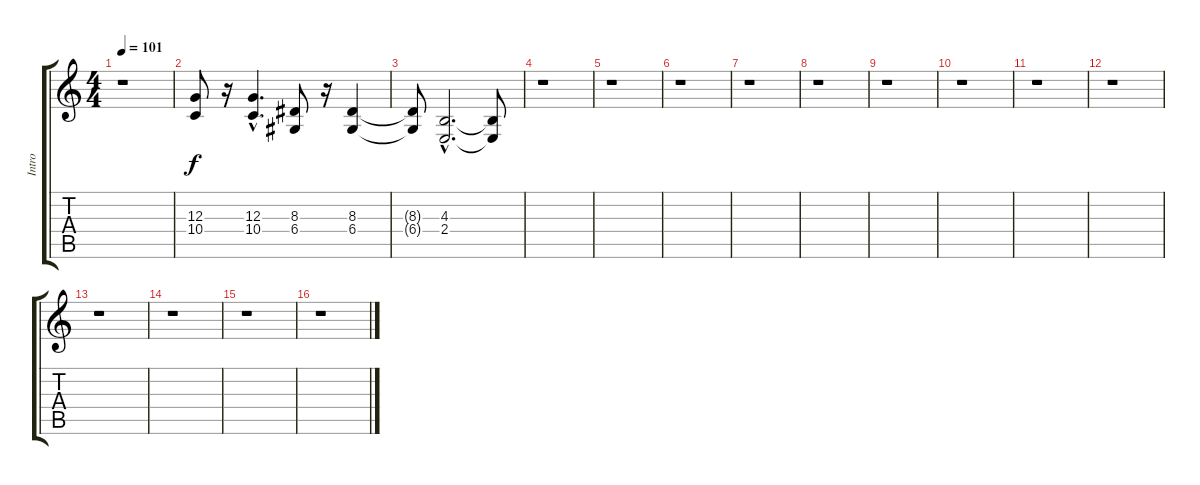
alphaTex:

\track ("Intro" "Intro") {instrument dulcimer}
\staff {score tabs}
\tuning (E4 B3 G3 D3 A2 E2) {hide}
\ts (4 4)
\tempo 101
\clef g2
\ks c
r.1{dy f instrument dulcimer} |
(12.3 10.4).8 r.16 (12.3{hac} 10.4{hac}).4{d} (8.3 6.4).8 r.16 (8.3 6.4).4 |
(8.3{t} 6.4{t}).8 (4.3{hac} 2.4{hac}).2{d} (4.3{t} 2.4{t}).8 |
r.1 |
r.1 |
r.1 |
r.1 |
r.1 |
r.1 |
r.1 |
r.1 |
r.1 |
r.1 |
r.1 |
r.1 |
r.1
